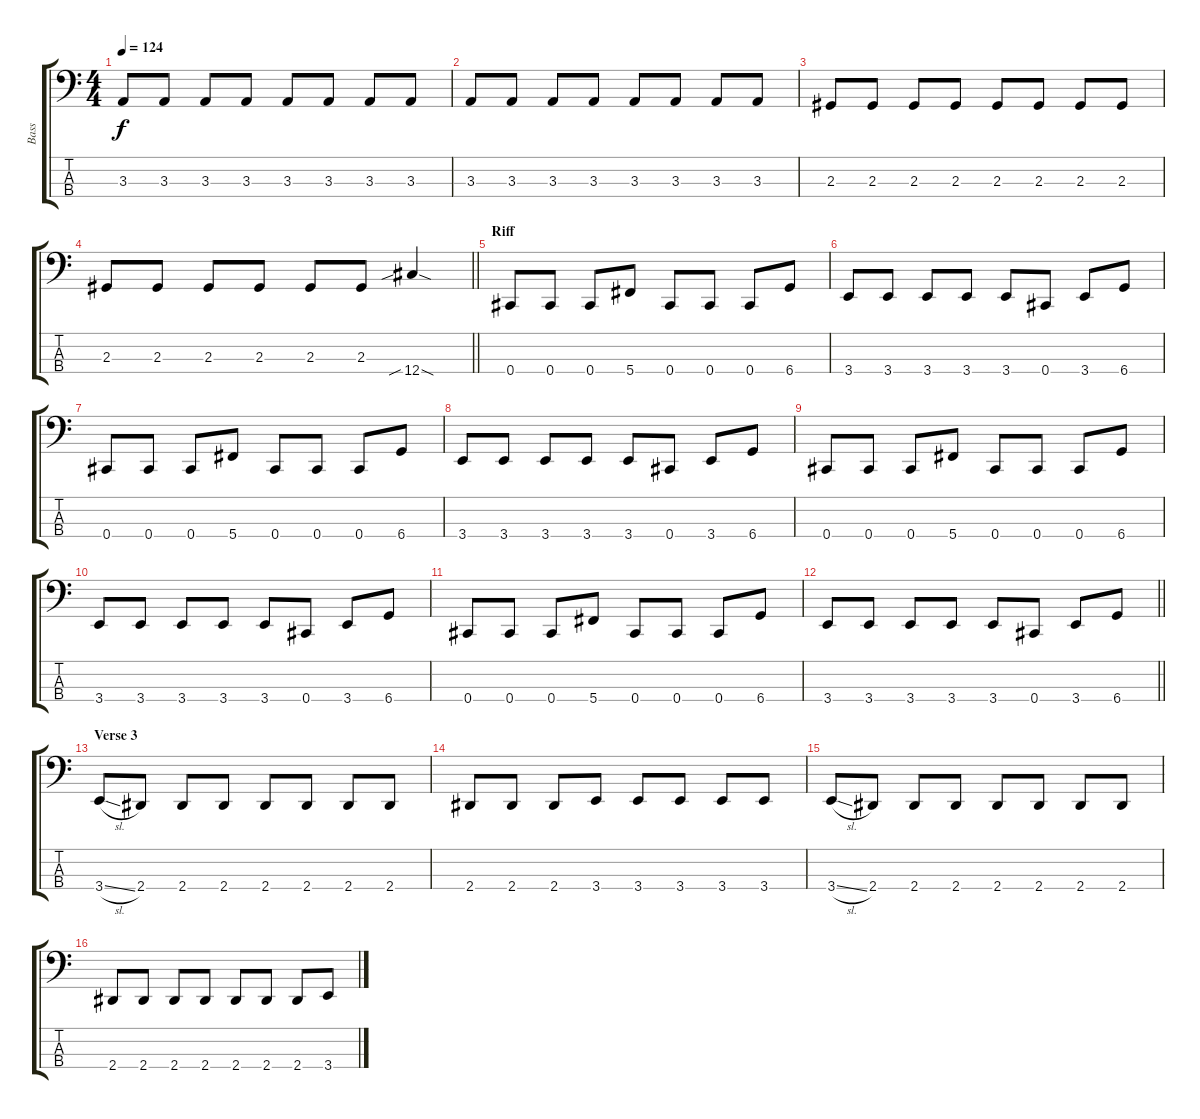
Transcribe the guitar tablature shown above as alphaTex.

\track ("Bass" "Bass") {instrument electricbasspick}
\staff {score tabs}
\tuning (E2 B1 Gb1 Db1) {hide}
\ts (4 4)
\tempo 124
\clef f4
\ks c
3.3.8{dy f} 3.3.8 3.3.8 3.3.8 3.3.8 3.3.8 3.3.8 3.3.8 |
3.3.8 3.3.8 3.3.8 3.3.8 3.3.8 3.3.8 3.3.8 3.3.8 |
2.3.8 2.3.8 2.3.8 2.3.8 2.3.8 2.3.8 2.3.8 2.3.8 |
\barLineRight lightlight
2.3.8 2.3.8 2.3.8 2.3.8 2.3.8 2.3.8 12.4{sib sod}.4 |
\section ("" "Riff")
0.4.8 0.4.8 0.4.8 5.4.8 0.4.8 0.4.8 0.4.8 6.4.8 |
3.4.8 3.4.8 3.4.8 3.4.8 3.4.8 0.4.8 3.4.8 6.4.8 |
0.4.8 0.4.8 0.4.8 5.4.8 0.4.8 0.4.8 0.4.8 6.4.8 |
3.4.8 3.4.8 3.4.8 3.4.8 3.4.8 0.4.8 3.4.8 6.4.8 |
0.4.8 0.4.8 0.4.8 5.4.8 0.4.8 0.4.8 0.4.8 6.4.8 |
3.4.8 3.4.8 3.4.8 3.4.8 3.4.8 0.4.8 3.4.8 6.4.8 |
0.4.8 0.4.8 0.4.8 5.4.8 0.4.8 0.4.8 0.4.8 6.4.8 |
\barLineRight lightlight
3.4.8 3.4.8 3.4.8 3.4.8 3.4.8 0.4.8 3.4.8 6.4.8 |
\section ("" "Verse 3")
3.4{sl}.8 2.4.8 2.4.8 2.4.8 2.4.8 2.4.8 2.4.8 2.4.8 |
2.4.8 2.4.8 2.4.8 3.4.8 3.4.8 3.4.8 3.4.8 3.4.8 |
3.4{sl}.8 2.4.8 2.4.8 2.4.8 2.4.8 2.4.8 2.4.8 2.4.8 |
2.4.8 2.4.8 2.4.8 2.4.8 2.4.8 2.4.8 2.4.8 3.4.8
